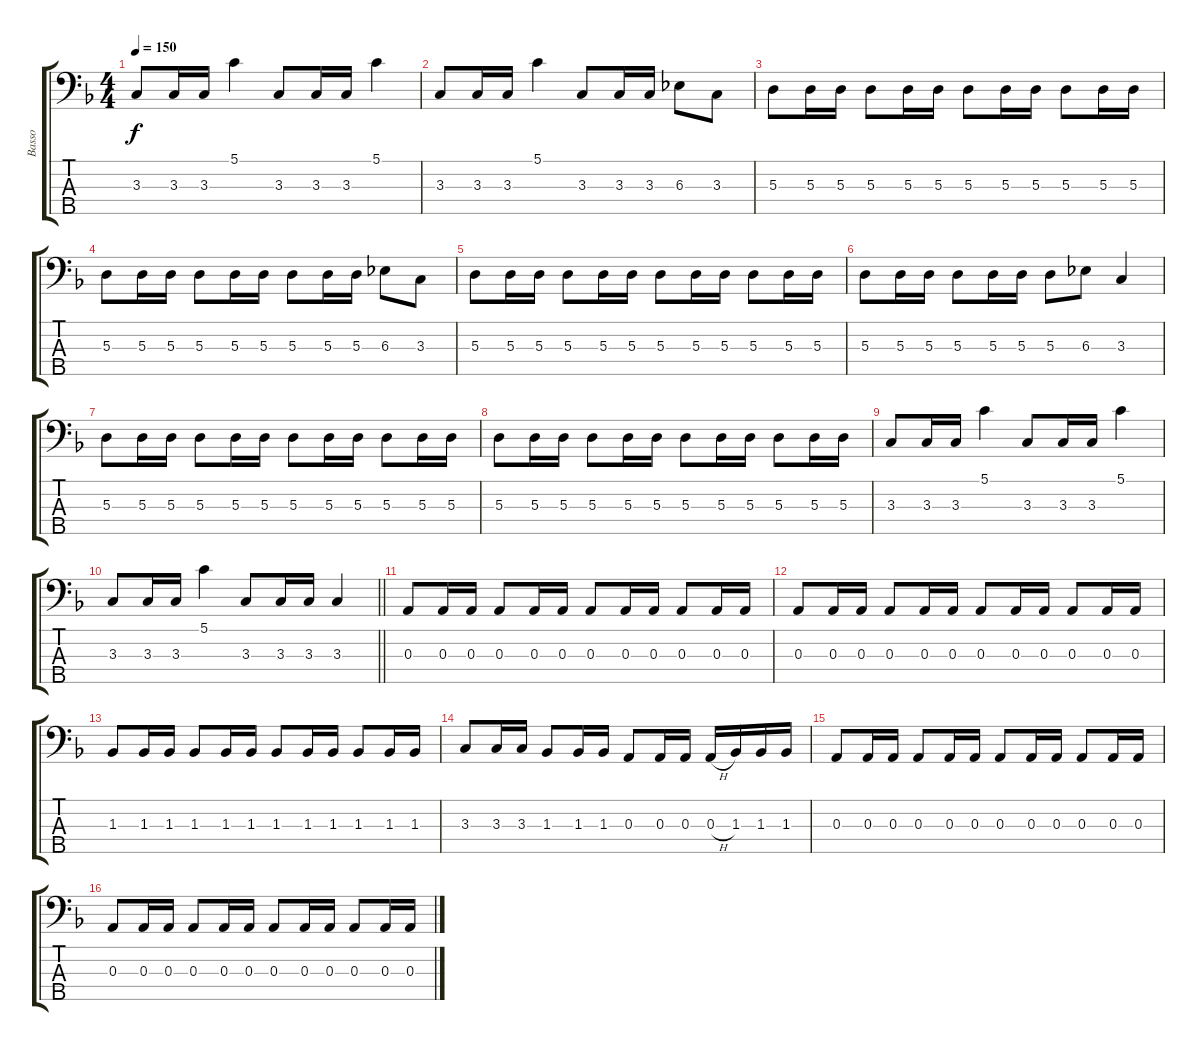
\track ("Basso" "Basso") {instrument electricbasspick}
\staff {score tabs}
\tuning (G2 D2 A1 E1 B0) {hide}
\ts (4 4)
\tempo 150
\clef f4
\ks dminor
3.3.8{dy f} 3.3.16 3.3.16 5.1.4 3.3.8 3.3.16 3.3.16 5.1.4 |
3.3.8 3.3.16 3.3.16 5.1.4 3.3.8 3.3.16 3.3.16 6.3.8 3.3.8 |
5.3.8 5.3.16 5.3.16 5.3.8 5.3.16 5.3.16 5.3.8 5.3.16 5.3.16 5.3.8 5.3.16 5.3.16 |
5.3.8 5.3.16 5.3.16 5.3.8 5.3.16 5.3.16 5.3.8 5.3.16 5.3.16 6.3.8 3.3.8 |
5.3.8 5.3.16 5.3.16 5.3.8 5.3.16 5.3.16 5.3.8 5.3.16 5.3.16 5.3.8 5.3.16 5.3.16 |
5.3.8 5.3.16 5.3.16 5.3.8 5.3.16 5.3.16 5.3.8 6.3.8 3.3.4 |
5.3.8 5.3.16 5.3.16 5.3.8 5.3.16 5.3.16 5.3.8 5.3.16 5.3.16 5.3.8 5.3.16 5.3.16 |
5.3.8 5.3.16 5.3.16 5.3.8 5.3.16 5.3.16 5.3.8 5.3.16 5.3.16 5.3.8 5.3.16 5.3.16 |
3.3.8 3.3.16 3.3.16 5.1.4 3.3.8 3.3.16 3.3.16 5.1.4 |
\barLineRight lightlight
3.3.8 3.3.16 3.3.16 5.1.4 3.3.8 3.3.16 3.3.16 3.3.4 |
0.3.8 0.3.16 0.3.16 0.3.8 0.3.16 0.3.16 0.3.8 0.3.16 0.3.16 0.3.8 0.3.16 0.3.16 |
0.3.8 0.3.16 0.3.16 0.3.8 0.3.16 0.3.16 0.3.8 0.3.16 0.3.16 0.3.8 0.3.16 0.3.16 |
1.3.8 1.3.16 1.3.16 1.3.8 1.3.16 1.3.16 1.3.8 1.3.16 1.3.16 1.3.8 1.3.16 1.3.16 |
3.3.8 3.3.16 3.3.16 1.3.8 1.3.16 1.3.16 0.3.8 0.3.16 0.3.16 0.3{h}.16 1.3.16 1.3.16 1.3.16 |
0.3.8 0.3.16 0.3.16 0.3.8 0.3.16 0.3.16 0.3.8 0.3.16 0.3.16 0.3.8 0.3.16 0.3.16 |
0.3.8 0.3.16 0.3.16 0.3.8 0.3.16 0.3.16 0.3.8 0.3.16 0.3.16 0.3.8 0.3.16 0.3.16
